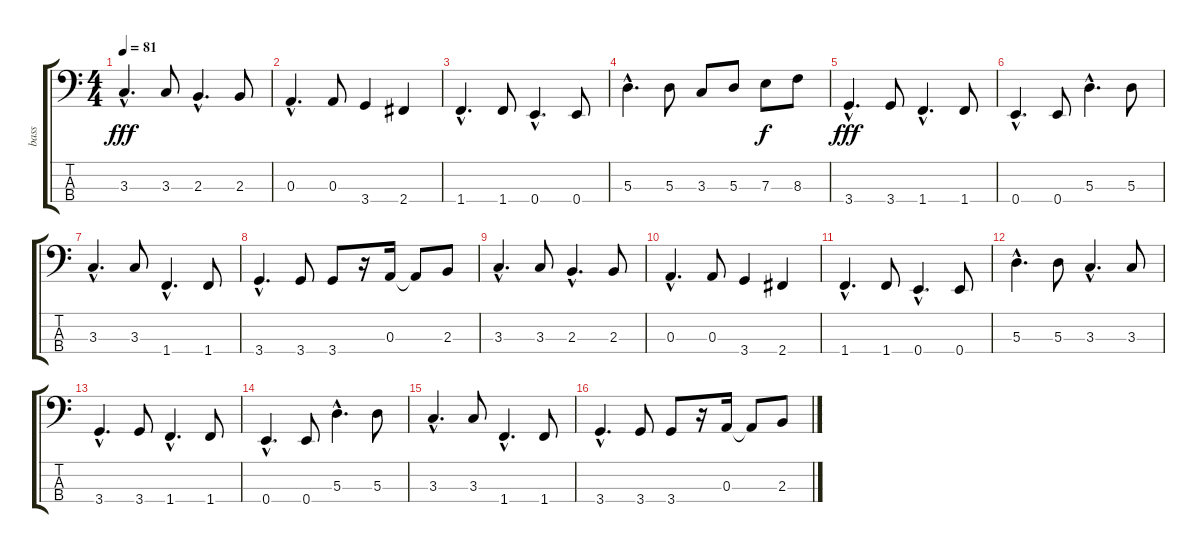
\track ("bass" "bass") {instrument electricbassfinger}
\staff {score tabs}
\tuning (G2 D2 A1 E1) {hide}
\ts (4 4)
\tempo 81
\clef f4
\ks c
3.3{hac}.4{d dy fff} 3.3.8 2.3{hac}.4{d} 2.3.8 |
0.3{hac}.4{d} 0.3.8 3.4.4 2.4.4 |
1.4{hac}.4{d} 1.4.8 0.4{hac}.4{d} 0.4.8 |
5.3{hac}.4{d} 5.3.8 3.3.8 5.3.8 7.3.8{dy f} 8.3.8 |
3.4{hac}.4{d dy fff} 3.4.8 1.4{hac}.4{d} 1.4.8 |
0.4{hac}.4{d} 0.4.8 5.3{hac}.4{d} 5.3.8 |
3.3{hac}.4{d} 3.3.8 1.4{hac}.4{d} 1.4.8 |
3.4{hac}.4{d} 3.4.8 3.4.8 r.16 0.3.16 0.3{t}.8 2.3.8 |
3.3{hac}.4{d volume 13} 3.3.8 2.3{hac}.4{d} 2.3.8 |
0.3{hac}.4{d volume 12} 0.3.8 3.4.4 2.4.4 |
1.4{hac}.4{d volume 11} 1.4.8 0.4{hac}.4{d} 0.4.8 |
5.3{hac}.4{d volume 10} 5.3.8 3.3{hac}.4{d} 3.3.8 |
3.4{hac}.4{d volume 9} 3.4.8 1.4{hac}.4{d} 1.4.8 |
0.4{hac}.4{d volume 8} 0.4.8 5.3{hac}.4{d} 5.3.8 |
3.3{hac}.4{d volume 7} 3.3.8 1.4{hac}.4{d} 1.4.8 |
3.4{hac}.4{d volume 6} 3.4.8 3.4.8 r.16 0.3.16 0.3{t}.8 2.3.8
